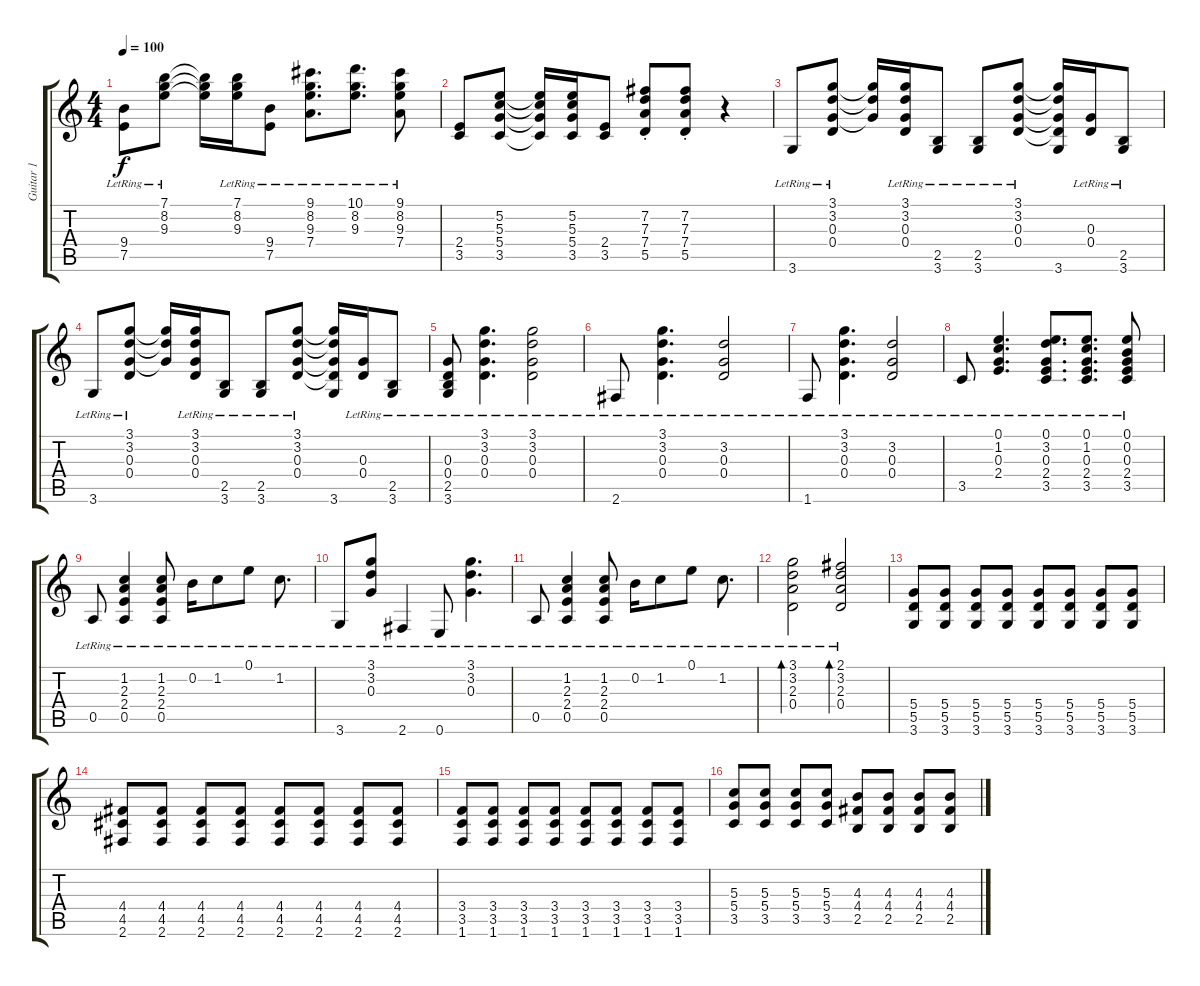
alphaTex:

\track ("Guitar 1" "Guitar 1") {instrument electricguitarclean}
\staff {score tabs}
\tuning (E4 B3 G3 D3 A2 E2) {hide}
\ts (4 4)
\tempo 100
\clef g2
\ks c
(9.4{lr} 7.5{lr}).8{dy f} (7.1{lr} 8.2{lr} 9.3{lr}).8 (7.1{t} 8.2{t} 9.3{t}).16 (7.1{lr} 8.2{lr} 9.3{lr}).16 (9.4{lr} 7.5{lr}).8 (9.1{lr} 8.2{lr} 9.3{lr} 7.4{lr}).8{d} (10.1{lr} 8.2{lr} 9.3{lr}).8{d} (9.1{lr} 8.2{lr} 9.3{lr} 7.4{lr}).8 |
(2.4 3.5).8 (5.2 5.3 5.4 3.5).8 (5.2{t} 5.3{t} 5.4{t} 3.5{t}).16 (5.2 5.3 5.4 3.5).16 (2.4 3.5).8 (7.2{st} 7.3{st} 7.4{st} 5.5{st}).8 (7.2{st} 7.3{st} 7.4{st} 5.5{st}).8 r.4 |
3.6{lr}.8 (3.1{lr} 3.2{lr} 0.3{lr} 0.4{lr}).8 (3.1{t} 3.2{t} 0.3{t}).16 (3.1{lr} 3.2{lr} 0.3{lr} 0.4{lr}).16 (2.5{lr} 3.6{lr}).8 (2.5{lr} 3.6{lr}).8 (3.1{lr} 3.2{lr} 0.3{lr} 0.4{lr}).8 (3.1{t} 3.2{t} 0.3{t} 0.4{t} 3.6).16 (0.3{lr} 0.4{lr}).16 (2.5 3.6{lr}).8 |
3.6{lr}.8 (3.1{lr} 3.2{lr} 0.3{lr} 0.4{lr}).8 (3.1{t} 3.2{t} 0.3{t}).16 (3.1{lr} 3.2{lr} 0.3{lr} 0.4{lr}).16 (2.5{lr} 3.6{lr}).8 (2.5{lr} 3.6{lr}).8 (3.1{lr} 3.2{lr} 0.3{lr} 0.4{lr}).8 (3.1{t} 3.2{t} 0.3{t} 0.4{t} 3.6).16 (0.3{lr} 0.4{lr}).16 (2.5 3.6{lr}).8 |
(0.3{lr} 0.4{lr} 2.5{lr} 3.6{lr}).8 (3.1{lr} 3.2{lr} 0.3{lr} 0.4{lr}).4{d} (3.1{lr} 3.2{lr} 0.3{lr} 0.4{lr}).2 |
2.6{lr}.8 (3.1{lr} 3.2{lr} 0.3{lr} 0.4{lr}).4{d} (3.2{lr} 0.3{lr} 0.4{lr}).2 |
1.6{lr}.8 (3.1{lr} 3.2{lr} 0.3{lr} 0.4{lr}).4{d} (3.2{lr} 0.3{lr} 0.4{lr}).2 |
3.5{lr}.8 (0.1{lr} 1.2{lr} 0.3{lr} 2.4{lr}).4{d} (0.1{lr} 3.2{lr} 0.3{lr} 2.4{lr} 3.5{lr}).8{d} (0.1{lr} 1.2{lr} 0.3{lr} 2.4{lr} 3.5{lr}).8{d} (0.1{lr} 0.2{lr} 0.3{lr} 2.4{lr} 3.5{lr}).8 |
0.5{lr}.8 (1.2{lr} 2.3{lr} 2.4{lr} 0.5{lr}).4 (1.2{lr} 2.3{lr} 2.4{lr} 0.5{lr}).8 0.2{lr}.16 1.2{lr}.8 0.1{lr}.8 1.2{lr}.8{d} |
3.6{lr}.8 (3.1{lr} 3.2{lr} 0.3{lr}).8 2.6{lr}.4 0.6{lr}.8 (3.1{lr} 3.2{lr} 0.3{lr}).4{d} |
0.5{lr}.8 (1.2{lr} 2.3{lr} 2.4{lr} 0.5{lr}).4 (1.2{lr} 2.3{lr} 2.4{lr} 0.5{lr}).8 0.2{lr}.16 1.2{lr}.8 0.1{lr}.8 1.2{lr}.8{d} |
(3.1{lr} 3.2{lr} 2.3{lr} 0.4{lr}).2{bd 60} (2.1{lr} 3.2{lr} 2.3{lr} 0.4{lr}).2{bd 60} |
(5.4 5.5 3.6).8 (5.4 5.5 3.6).8 (5.4 5.5 3.6).8 (5.4 5.5 3.6).8 (5.4 5.5 3.6).8 (5.4 5.5 3.6).8 (5.4 5.5 3.6).8 (5.4 5.5 3.6).8 |
(4.4 4.5 2.6).8 (4.4 4.5 2.6).8 (4.4 4.5 2.6).8 (4.4 4.5 2.6).8 (4.4 4.5 2.6).8 (4.4 4.5 2.6).8 (4.4 4.5 2.6).8 (4.4 4.5 2.6).8 |
(3.4 3.5 1.6).8 (3.4 3.5 1.6).8 (3.4 3.5 1.6).8 (3.4 3.5 1.6).8 (3.4 3.5 1.6).8 (3.4 3.5 1.6).8 (3.4 3.5 1.6).8 (3.4 3.5 1.6).8 |
(5.3 5.4 3.5).8 (5.3 5.4 3.5).8 (5.3 5.4 3.5).8 (5.3 5.4 3.5).8 (4.3 4.4 2.5).8 (4.3 4.4 2.5).8 (4.3 4.4 2.5).8 (4.3 4.4 2.5).8
